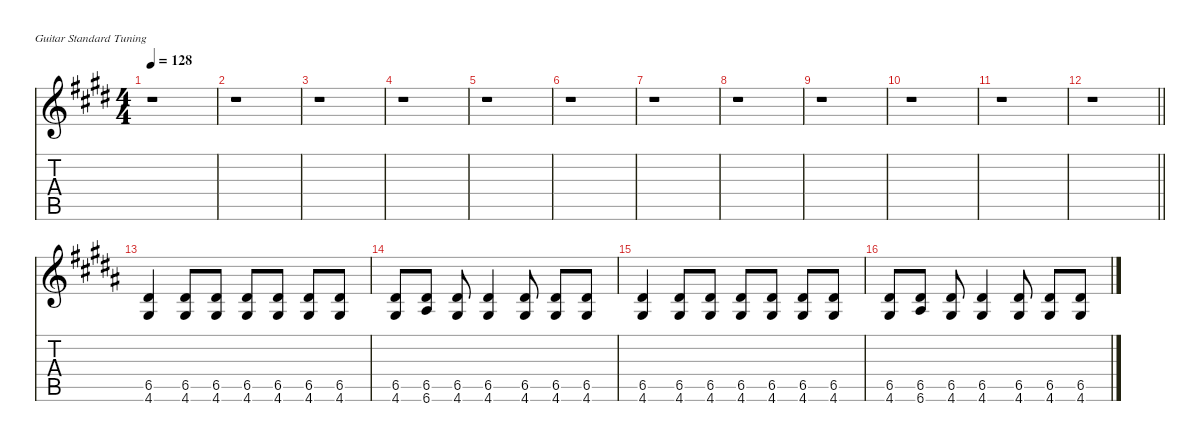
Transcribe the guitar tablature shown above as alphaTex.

\defaultSystemsLayout 4
\hideDynamics
\bracketExtendMode nobrackets
\singleTrackTrackNamePolicy hidden
\otherSystemsTrackNameOrientation horizontal
\track ("Clean Guitar 1" "s.guit.") {defaultSystemsLayout 8 instrument acousticguitarsteel}
\staff {score tabs}
\tuning (E4 B3 G3 D3 A2 E2)
\ts (4 4)
\tempo 128
\clef g2
\ks e
r.1{dy f beam Down} |
r.1{beam Down} |
r.1{beam Down} |
r.1{beam Down} |
r.1{beam Down} |
r.1{beam Down} |
r.1{beam Down} |
r.1{beam Down} |
r.1{beam Down} |
r.1{beam Down} |
r.1{beam Down} |
\barLineRight lightlight
r.1{beam Down} |
\ks g#minor
(6.5{acc #} 4.6{acc #}).4{dy mp beam Up} (6.5{acc #} 4.6{acc #}).8{beam Up} (6.5{acc #} 4.6{acc #}).8{beam Up} (6.5{acc #} 4.6{acc #}).8{beam Up} (6.5{acc #} 4.6{acc #}).8{beam Up} (6.5{acc #} 4.6{acc #}).8{beam Up} (6.5{acc #} 4.6{acc #}).8{beam Up} |
(6.5{acc #} 4.6{acc #}).8{beam Up} (6.5{acc #} 6.6{acc #}).8{beam Up} (6.5{acc #} 4.6{acc #}).8{beam Up} (6.5{acc #} 4.6{acc #}).4{beam Up} (6.5{acc #} 4.6{acc #}).8{beam Up} (6.5{acc #} 4.6{acc #}).8{beam Up} (6.5{acc #} 4.6{acc #}).8{beam Up} |
(6.5{acc #} 4.6{acc #}).4{beam Up} (6.5{acc #} 4.6{acc #}).8{beam Up} (6.5{acc #} 4.6{acc #}).8{beam Up} (6.5{acc #} 4.6{acc #}).8{beam Up} (6.5{acc #} 4.6{acc #}).8{beam Up} (6.5{acc #} 4.6{acc #}).8{beam Up} (6.5{acc #} 4.6{acc #}).8{beam Up} |
(6.5{acc #} 4.6{acc #}).8{beam Up} (6.5{acc #} 6.6{acc #}).8{beam Up} (6.5{acc #} 4.6{acc #}).8{beam Up} (6.5{acc #} 4.6{acc #}).4{beam Up} (6.5{acc #} 4.6{acc #}).8{beam Up} (6.5{acc #} 4.6{acc #}).8{beam Up} (6.5{acc #} 4.6{acc #}).8{beam Up}
